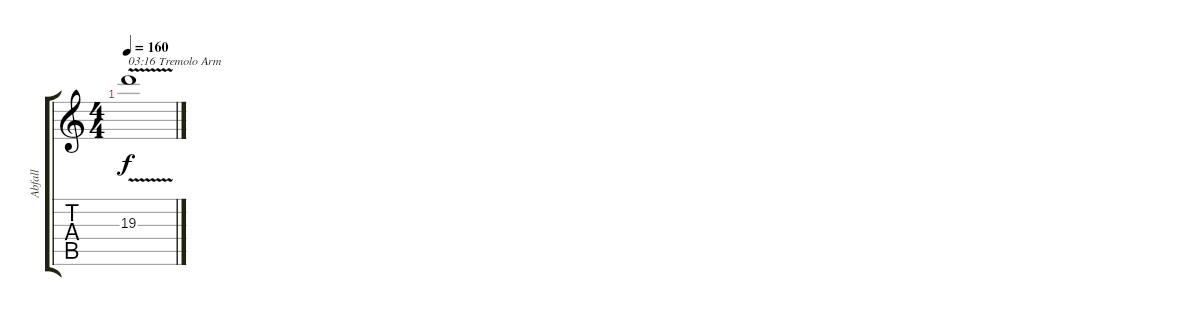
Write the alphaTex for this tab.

\track ("Abfall" "Abfall") {instrument acousticguitarnylon}
\staff {score tabs}
\tuning (E4 B3 G3 D3 A2 E2) {hide}
\ts (4 4)
\tempo 160
\clef g2
\ks c
19.3{v}.1{txt "03:16 Tremolo Arm" dy f}
